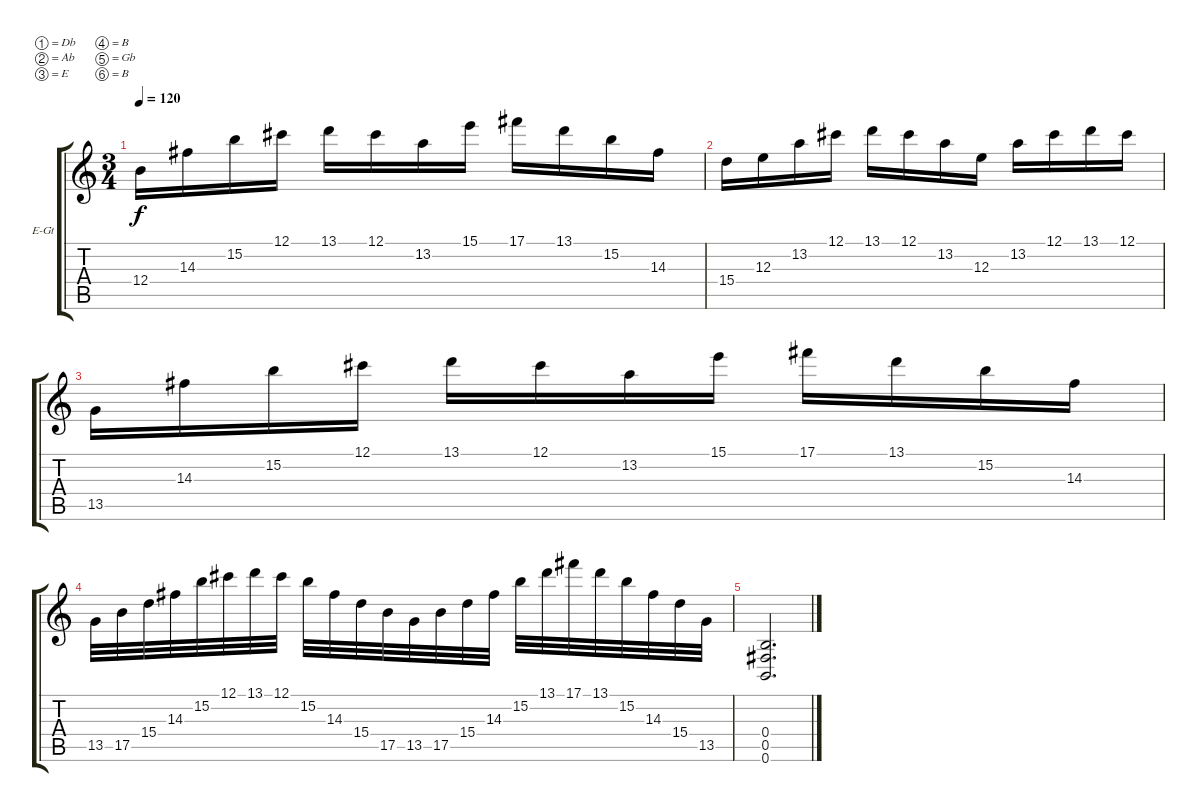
\defaultSystemsLayout 4
\bracketExtendMode groupsimilarinstruments
\firstSystemTrackNameOrientation horizontal
\otherSystemsTrackNameOrientation horizontal
\track ("Electric Guitar" "E-Gt") {instrument distortionguitar}
\staff {score tabs}
\tuning (Db4 Ab3 E3 B2 Gb2 B1)
\ts (3 4)
\tempo 120
\clef g2
\ks c
12.4.16{dy f} 14.3.16 15.2.16 12.1.16 13.1.16 12.1.16 13.2.16 15.1.16 17.1.16 13.1.16 15.2.16 14.3.16 |
15.4.16 12.3.16 13.2.16 12.1.16 13.1.16 12.1.16 13.2.16 12.3.16 13.2.16 12.1.16 13.1.16 12.1.16 |
13.5.16 14.3.16 15.2.16 12.1.16 13.1.16 12.1.16 13.2.16 15.1.16 17.1.16 13.1.16 15.2.16 14.3.16 |
13.5.32 17.5.32 15.4.32 14.3.32 15.2.32 12.1.32 13.1.32 12.1.32 15.2.32 14.3.32 15.4.32 17.5.32 13.5.32 17.5.32 15.4.32 14.3.32 15.2.32 13.1.32 17.1.32 13.1.32 15.2.32 14.3.32 15.4.32 13.5.32 |
(0.4 0.5 0.6).2{d}
